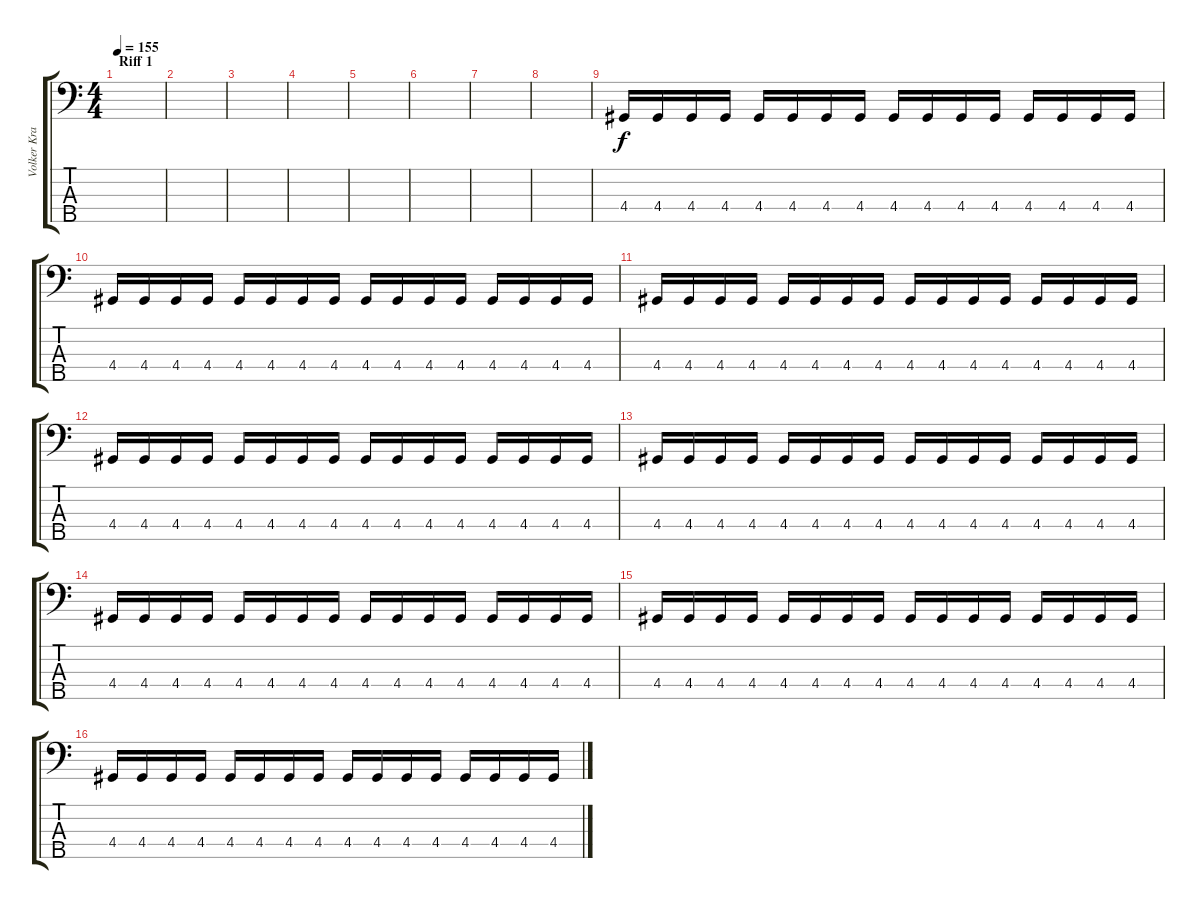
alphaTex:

\track ("Volker Krawczak - Basso" "Volker Kra") {instrument electricbassfinger}
\staff {score tabs}
\tuning (G2 D2 A1 E1 B0) {hide}
\ts (4 4)
\section ("" "Riff 1")
\tempo 155
\clef f4
\ks c
|
|
|
|
|
|
|
|
4.4.16{volume 6} 4.4.16 4.4.16 4.4.16 4.4.16 4.4.16 4.4.16 4.4.16 4.4.16 4.4.16 4.4.16 4.4.16 4.4.16 4.4.16 4.4.16 4.4.16 |
4.4.16{volume 7} 4.4.16 4.4.16 4.4.16 4.4.16 4.4.16 4.4.16 4.4.16 4.4.16 4.4.16 4.4.16 4.4.16 4.4.16 4.4.16 4.4.16 4.4.16 |
4.4.16{volume 8} 4.4.16 4.4.16 4.4.16 4.4.16 4.4.16 4.4.16 4.4.16 4.4.16 4.4.16 4.4.16 4.4.16 4.4.16 4.4.16 4.4.16 4.4.16 |
4.4.16{volume 9} 4.4.16 4.4.16 4.4.16 4.4.16 4.4.16 4.4.16 4.4.16 4.4.16 4.4.16 4.4.16 4.4.16 4.4.16 4.4.16 4.4.16 4.4.16 |
4.4.16{volume 10} 4.4.16 4.4.16 4.4.16 4.4.16 4.4.16 4.4.16 4.4.16 4.4.16 4.4.16 4.4.16 4.4.16 4.4.16 4.4.16 4.4.16 4.4.16 |
4.4.16{volume 12} 4.4.16 4.4.16 4.4.16 4.4.16 4.4.16 4.4.16 4.4.16 4.4.16 4.4.16 4.4.16 4.4.16 4.4.16 4.4.16 4.4.16 4.4.16 |
4.4.16{volume 13} 4.4.16 4.4.16 4.4.16 4.4.16 4.4.16 4.4.16 4.4.16 4.4.16 4.4.16 4.4.16 4.4.16 4.4.16 4.4.16 4.4.16 4.4.16 |
4.4.16{volume 14} 4.4.16 4.4.16 4.4.16 4.4.16 4.4.16 4.4.16 4.4.16 4.4.16 4.4.16 4.4.16 4.4.16 4.4.16 4.4.16 4.4.16 4.4.16
